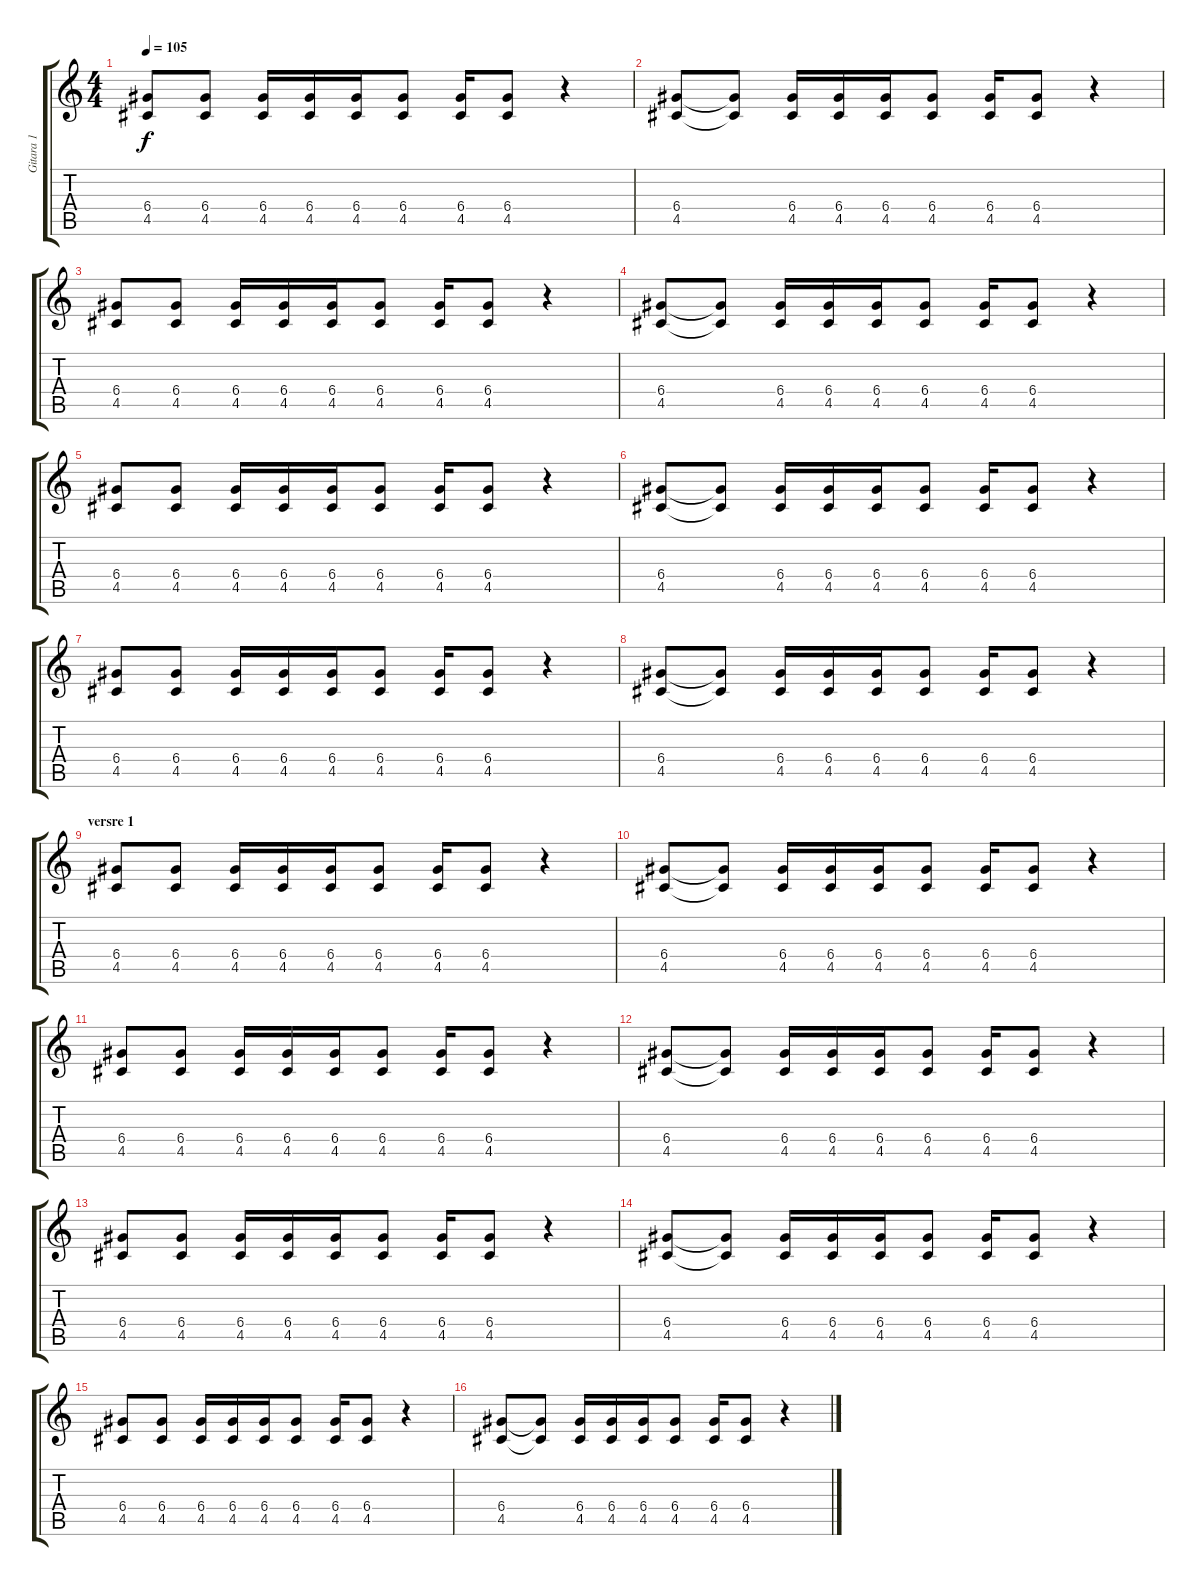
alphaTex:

\track ("Gitara 1" "Gitara 1") {instrument distortionguitar}
\staff {score tabs}
\tuning (E4 B3 G3 D3 A2 E2) {hide}
\ts (4 4)
\tempo 105
\clef g2
\ks c
(6.4 4.5).8{dy f instrument distortionguitar} (6.4 4.5).8 (6.4 4.5).16 (6.4 4.5).16 (6.4 4.5).16 (6.4 4.5).8 (6.4 4.5).16 (6.4 4.5).8 r.4 |
(6.4 4.5).8 (6.4{t} 4.5{t}).8 (6.4 4.5).16 (6.4 4.5).16 (6.4 4.5).16 (6.4 4.5).8 (6.4 4.5).16 (6.4 4.5).8 r.4 |
(6.4 4.5).8 (6.4 4.5).8 (6.4 4.5).16 (6.4 4.5).16 (6.4 4.5).16 (6.4 4.5).8 (6.4 4.5).16 (6.4 4.5).8 r.4 |
(6.4 4.5).8 (6.4{t} 4.5{t}).8 (6.4 4.5).16 (6.4 4.5).16 (6.4 4.5).16 (6.4 4.5).8 (6.4 4.5).16 (6.4 4.5).8 r.4 |
(6.4 4.5).8 (6.4 4.5).8 (6.4 4.5).16 (6.4 4.5).16 (6.4 4.5).16 (6.4 4.5).8 (6.4 4.5).16 (6.4 4.5).8 r.4 |
(6.4 4.5).8 (6.4{t} 4.5{t}).8 (6.4 4.5).16 (6.4 4.5).16 (6.4 4.5).16 (6.4 4.5).8 (6.4 4.5).16 (6.4 4.5).8 r.4 |
(6.4 4.5).8 (6.4 4.5).8 (6.4 4.5).16 (6.4 4.5).16 (6.4 4.5).16 (6.4 4.5).8 (6.4 4.5).16 (6.4 4.5).8 r.4 |
(6.4 4.5).8 (6.4{t} 4.5{t}).8 (6.4 4.5).16 (6.4 4.5).16 (6.4 4.5).16 (6.4 4.5).8 (6.4 4.5).16 (6.4 4.5).8 r.4 |
\section ("" "versre 1")
(6.4 4.5).8 (6.4 4.5).8 (6.4 4.5).16 (6.4 4.5).16 (6.4 4.5).16 (6.4 4.5).8 (6.4 4.5).16 (6.4 4.5).8 r.4 |
(6.4 4.5).8 (6.4{t} 4.5{t}).8 (6.4 4.5).16 (6.4 4.5).16 (6.4 4.5).16 (6.4 4.5).8 (6.4 4.5).16 (6.4 4.5).8 r.4 |
(6.4 4.5).8 (6.4 4.5).8 (6.4 4.5).16 (6.4 4.5).16 (6.4 4.5).16 (6.4 4.5).8 (6.4 4.5).16 (6.4 4.5).8 r.4 |
(6.4 4.5).8 (6.4{t} 4.5{t}).8 (6.4 4.5).16 (6.4 4.5).16 (6.4 4.5).16 (6.4 4.5).8 (6.4 4.5).16 (6.4 4.5).8 r.4 |
(6.4 4.5).8 (6.4 4.5).8 (6.4 4.5).16 (6.4 4.5).16 (6.4 4.5).16 (6.4 4.5).8 (6.4 4.5).16 (6.4 4.5).8 r.4 |
(6.4 4.5).8 (6.4{t} 4.5{t}).8 (6.4 4.5).16 (6.4 4.5).16 (6.4 4.5).16 (6.4 4.5).8 (6.4 4.5).16 (6.4 4.5).8 r.4 |
(6.4 4.5).8 (6.4 4.5).8 (6.4 4.5).16 (6.4 4.5).16 (6.4 4.5).16 (6.4 4.5).8 (6.4 4.5).16 (6.4 4.5).8 r.4 |
(6.4 4.5).8 (6.4{t} 4.5{t}).8 (6.4 4.5).16 (6.4 4.5).16 (6.4 4.5).16 (6.4 4.5).8 (6.4 4.5).16 (6.4 4.5).8 r.4
